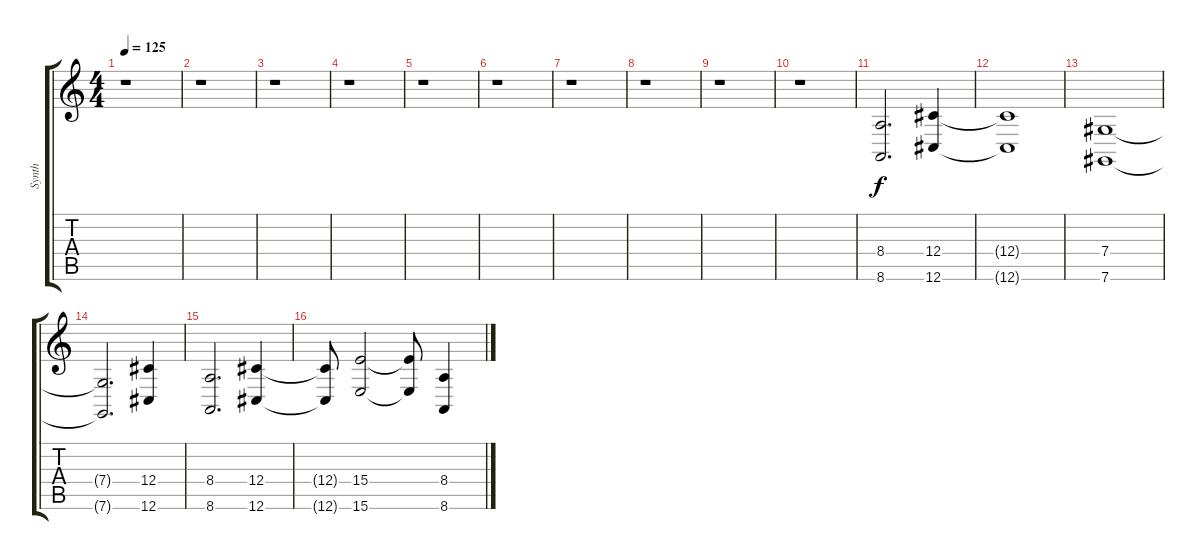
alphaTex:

\track ("Synth" "Synth") {instrument lead1square}
\staff {score tabs}
\tuning (Eb4 Bb3 Gb3 Db3 Ab2 Db2) {hide}
\ts (4 4)
\tempo 125
\clef g2
\ks c
r.1{dy f} |
r.1 |
r.1 |
r.1 |
r.1 |
r.1 |
r.1 |
r.1 |
r.1 |
r.1 |
(8.4 8.6).2{d} (12.4 12.6).4 |
(12.4{t} 12.6{t}).1 |
(7.4 7.6).1 |
(7.4{t} 7.6{t}).2{d} (12.4 12.6).4 |
(8.4 8.6).2{d} (12.4 12.6).4 |
(12.4{t} 12.6{t}).8 (15.4 15.6).2 (15.4{t} 15.6{t}).8 (8.4 8.6).4
